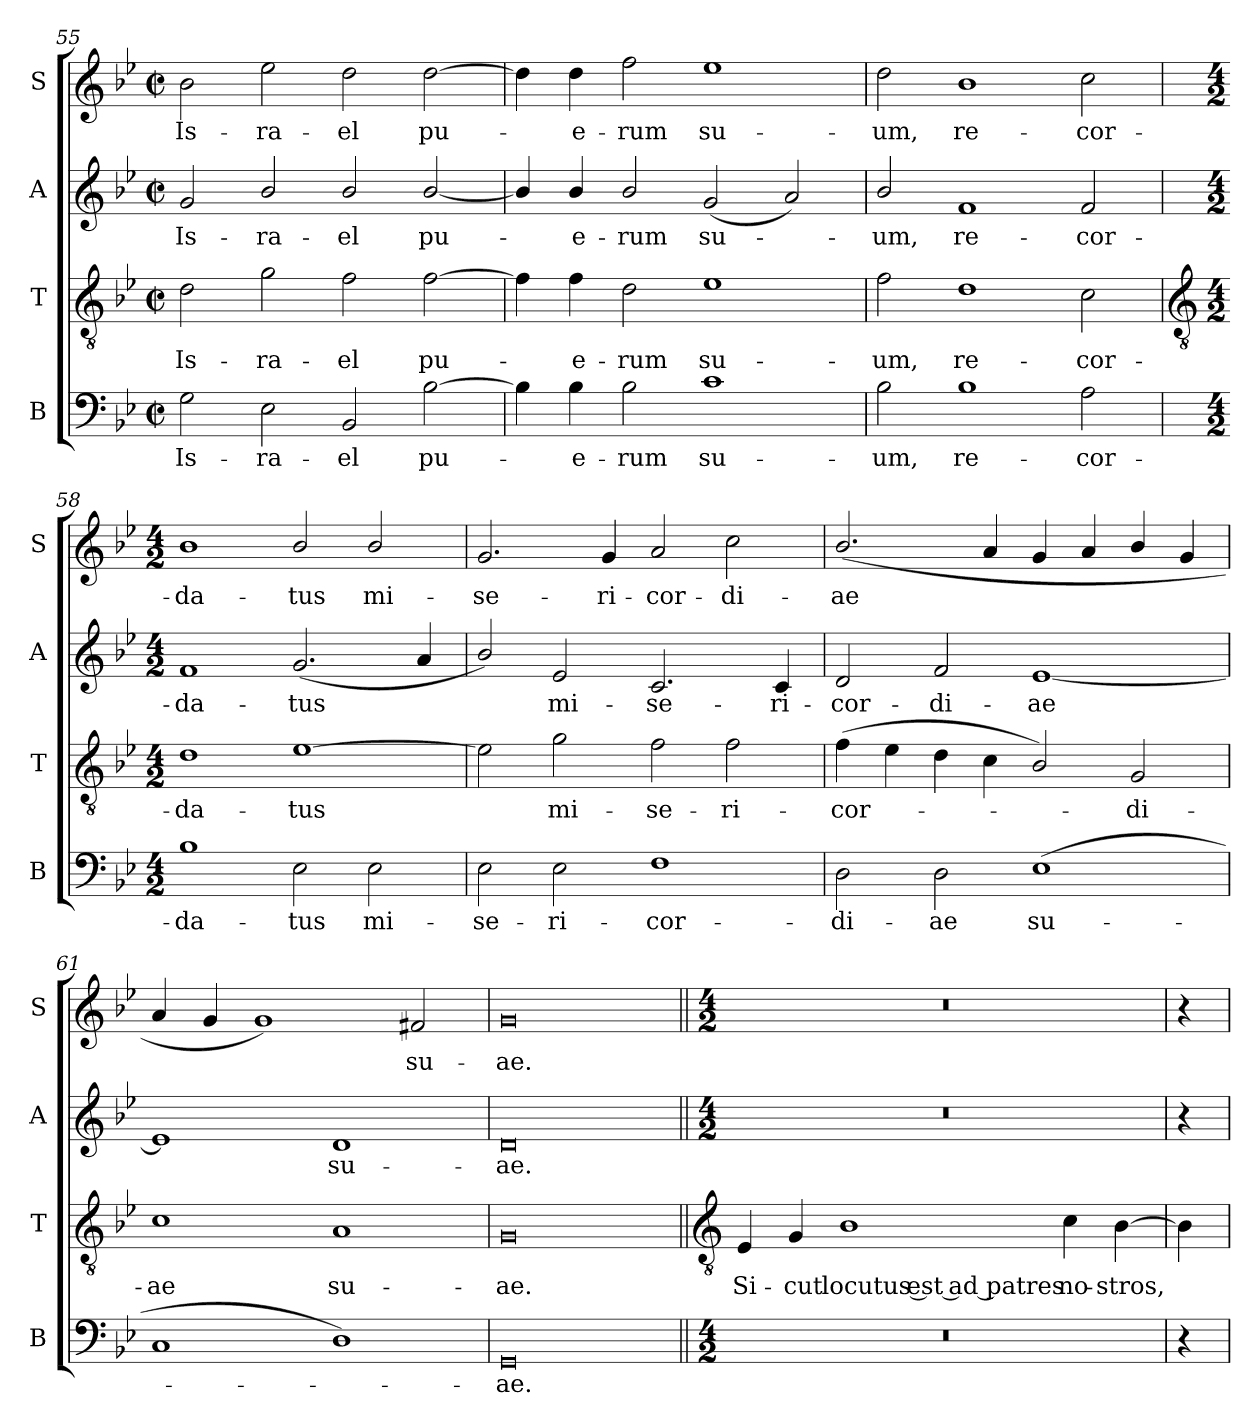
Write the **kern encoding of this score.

**kern	**text	**kern	**text	**kern	**text	**kern	**text
*part4	*part4	*part3	*part3	*part2	*part2	*part1	*part1
*staff4	*staff4	*staff3	*staff3	*staff2	*staff2	*staff1	*staff1
*I"B	*	*I"T	*	*I"A	*	*I"S	*
*I'B	*	*I'T	*	*I'A	*	*I'S	*
*clefF4	*	*clefGv2	*	*clefG2	*	*clefG2	*
*k[b-e-]	*	*k[b-e-]	*	*k[b-e-]	*	*k[b-e-]	*
*B-:	*	*B-:	*	*B-:	*	*B-:	*
*M4/2	*	*M4/2	*	*M4/2	*	*M4/2	*
*met(c|)	*	*met(c|)	*	*met(c|)	*	*met(c|)	*
=55	=55	=55	=55	=55	=55	=55	=55
!	!LO:LY:b	!	!LO:LY:b	!	!LO:LY:b	!	!LO:LY:b
2G	Is-	2d	Is-	2g	Is-	2b-	Is-
!	!LO:LY:b	!	!LO:LY:b	!	!LO:LY:b	!	!LO:LY:b
2E-	-ra-	2g	-ra-	2b-/	-ra-	2ee-	-ra-
!	!LO:LY:b	!	!LO:LY:b	!	!LO:LY:b	!	!LO:LY:b
2BB-	-el	2f	-el	2b-/	-el	2dd	-el
!	!LO:LY:b	!	!LO:LY:b	!	!LO:LY:b	!	!LO:LY:b
[2B-	pu-	[2f	pu-	[2b-/	pu-	[2dd	pu-
=56	=56	=56	=56	=56	=56	=56	=56
4B-]	.	4f]	.	4b-/]	.	4dd]	.
!	!LO:LY:b	!	!LO:LY:b	!	!LO:LY:b	!	!LO:LY:b
4B-	e-	4f	e-	4b-/	e-	4dd	e-
!	!LO:LY:b	!	!LO:LY:b	!	!LO:LY:b	!	!LO:LY:b
2B-	-rum	2d	-rum	2b-/	-rum	2ff	-rum
!	!LO:LY:b	!	!LO:LY:b	!	!LO:LY:b	!	!LO:LY:b
1c	su-	1e-	su-	(<2g	su-	1ee-	su-
.	.	.	.	2a)	.	.	.
=57	=57	=57	=57	=57	=57	=57	=57
!	!LO:LY:b	!	!LO:LY:b	!	!LO:LY:b	!	!LO:LY:b
2B-	-um,	2f	-um,	2b-/	um,	2dd	-um,
!	!LO:LY:b	!	!LO:LY:b	!	!LO:LY:b	!	!LO:LY:b
1B-	re-	1d	re-	1f	re-	1b-	re-
!	!LO:LY:b	!	!LO:LY:b	!	!LO:LY:b	!	!LO:LY:b
2A	-cor-	2c	-cor-	2f	-cor-	2cc	-cor-
!!LO:LB:g=z
=58	=58	=58	=58	=58	=58	=58	=58
*	*	*clefGv2	*	*	*	*	*
*M4/2	*	*M4/2	*	*M4/2	*	*M4/2	*
!	!LO:LY:b	!	!LO:LY:b	!	!LO:LY:b	!	!LO:LY:b
1B-	-da-	1d	-da-	1f	-da-	1b-	-da-
!	!LO:LY:b	!	!LO:LY:b	!	!LO:LY:b	!	!LO:LY:b
2E-	-tus	[1e-	-tus	(<2.g	-tus	2b-/	-tus
!	!LO:LY:b	!	!	!	!	!	!LO:LY:b
2E-	mi-	.	.	.	.	2b-/	mi-
.	.	.	.	4a	.	.	.
=59	=59	=59	=59	=59	=59	=59	=59
!	!LO:LY:b	!	!	!	!	!	!LO:LY:b
2E-	-se-	2e-]	.	2b-/)	.	2.g	-se-
!	!LO:LY:b	!	!LO:LY:b	!	!LO:LY:b	!	!
2E-	-ri-	2g	mi-	2e-	mi-	.	.
!	!	!	!	!	!	!	!LO:LY:b
.	.	.	.	.	.	4g	-ri-
!	!LO:LY:b	!	!LO:LY:b	!	!LO:LY:b	!	!LO:LY:b
1F	-cor-	2f	-se-	2.c	-se-	2a	-cor-
!	!	!	!LO:LY:b	!	!	!	!LO:LY:b
.	.	2f	-ri-	.	.	2cc	-di-
!	!	!	!	!	!LO:LY:b	!	!
.	.	.	.	4c	-ri-	.	.
=60	=60	=60	=60	=60	=60	=60	=60
!	!LO:LY:b	!	!LO:LY:b	!	!LO:LY:b	!	!LO:LY:b
2D	-di-	(>4f	-cor-	2d	-cor-	(<2.b-/	-ae
.	.	4e-	.	.	.	.	.
!	!LO:LY:b	!	!	!	!LO:LY:b	!	!
2D	-ae	4d	.	2f	-di-	.	.
.	.	4c	.	.	.	4a	.
!	!LO:LY:b	!	!	!	!LO:LY:b	!	!
(>1E-	su-	2B-/)	.	[1e-	-ae	4g/	.
.	.	.	.	.	.	4a	.
!	!	!	!LO:LY:b	!	!	!	!
.	.	2G	di-	.	.	4b-/	.
.	.	.	.	.	.	4g/	.
=61	=61	=61	=61	=61	=61	=61	=61
!	!	!	!LO:LY:b	!	!	!	!
1C	.	1c	-ae	1e-]	.	4a	.
.	.	.	.	.	.	4g/	.
.	.	.	.	.	.	1g)	.
!	!	!	!LO:LY:b	!	!LO:LY:b	!	!
1D)	.	1A	su-	1d	su-	.	.
!	!	!	!	!	!	!	!LO:LY:b
.	.	.	.	.	.	2f#X	su-
=62	=62	=62	=62	=62	=62	=62	=62
!	!LO:LY:b	!	!LO:LY:b	!	!LO:LY:b	!	!LO:LY:b
0GG	ae.	0G	-ae.	0d	-ae.	0g	-ae.
!!LO:LB:g=z
=63||	=63||	=63||	=63||	=63||	=63||	=63||	=63||
*	*	*clefGv2	*	*	*	*	*
*M4/2	*	*	*	*M4/2	*	*M4/2	*
!	!	!	!LO:LY:b	!	!	!	!
0r	.	4E-	Si-	0r	.	0r	.
!	!	!	!LO:LY:b	!	!	!	!
.	.	4G	-cut	.	.	.	.
!	!	!	!LO:LY:b	!	!	!	!
.	.	1B-	locutus est ad patres	.	.	.	.
!	!	!	!LO:LY:b	!	!	!	!
.	.	4c	no-	.	.	.	.
!	!	!	!LO:LY:b	!	!	!	!
.	.	[4B-	-stros,	.	.	.	.
=64	=64	=64	=64	=64	=64	=64	=64
4r	.	4B-]	.	4r	.	4r	.
=	=	=	=	=	=	=	=
*-	*-	*-	*-	*-	*-	*-	*-
